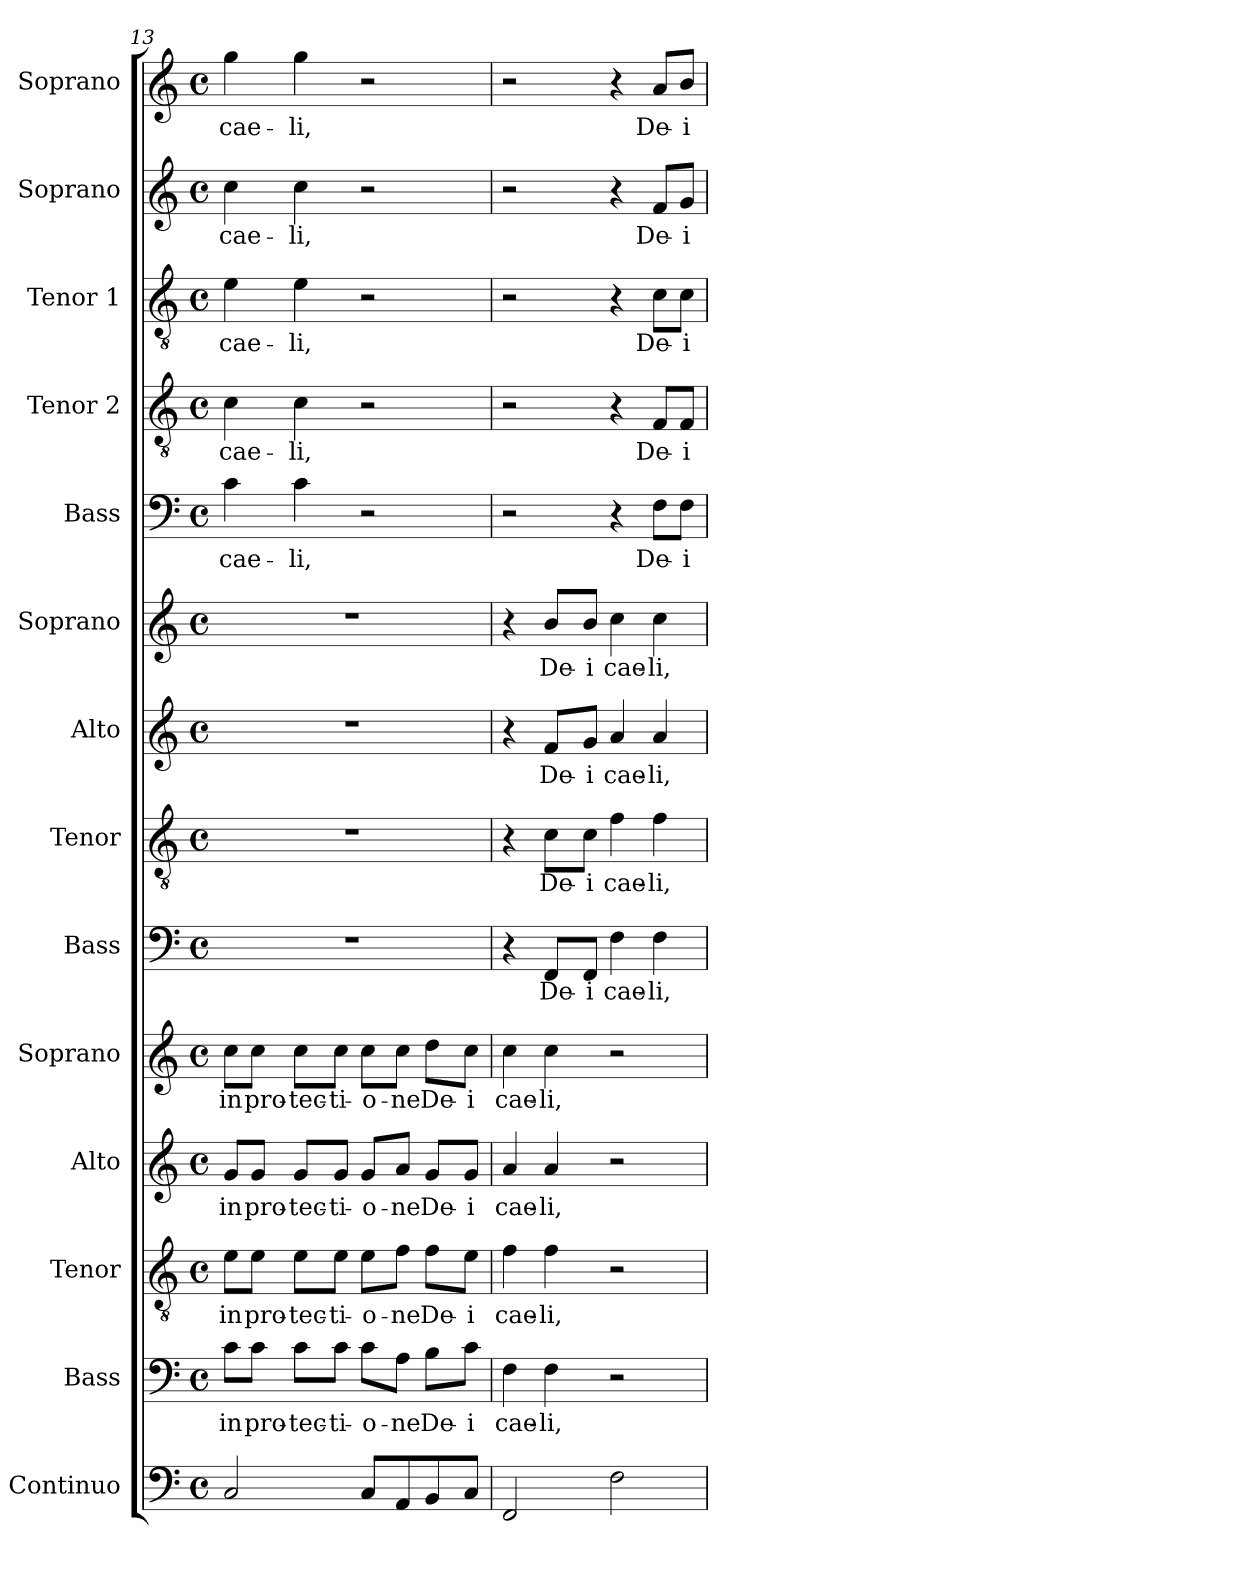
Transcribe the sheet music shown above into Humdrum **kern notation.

**kern	**kern	**text	**kern	**text	**kern	**text	**kern	**text	**kern	**text	**kern	**text	**kern	**text	**kern	**text	**kern	**text	**kern	**text	**kern	**text	**kern	**text	**kern	**text
*part14	*part13	*part13	*part12	*part12	*part11	*part11	*part10	*part10	*part9	*part9	*part8	*part8	*part7	*part7	*part6	*part6	*part5	*part5	*part4	*part4	*part3	*part3	*part2	*part2	*part1	*part1
*staff14	*staff13	*staff13	*staff12	*staff12	*staff11	*staff11	*staff10	*staff10	*staff9	*staff9	*staff8	*staff8	*staff7	*staff7	*staff6	*staff6	*staff5	*staff5	*staff4	*staff4	*staff3	*staff3	*staff2	*staff2	*staff1	*staff1
*I"Continuo	*I"Bass	*	*I"Tenor	*	*I"Alto	*	*I"Soprano	*	*I"Bass	*	*I"Tenor	*	*I"Alto	*	*I"Soprano	*	*I"Bass	*	*I"Tenor 2	*	*I"Tenor 1	*	*I"Soprano	*	*I"Soprano	*
*I'Cont.	*I'B.	*	*I'T.	*	*I'A.	*	*I'S.	*	*I'B.	*	*I'T.	*	*I'A.	*	*I'S.	*	*I'B.	*	*I'T2.	*	*I'T1.	*	*I'S.	*	*I'S.	*
*clefF4	*clefF4	*	*clefGv2	*	*clefG2	*	*clefG2	*	*clefF4	*	*clefGv2	*	*clefG2	*	*clefG2	*	*clefF4	*	*clefGv2	*	*clefGv2	*	*clefG2	*	*clefG2	*
*	*	*	*ITrd7c12	*	*	*	*	*	*	*	*ITrd7c12	*	*	*	*	*	*	*	*ITrd7c12	*	*ITrd7c12	*	*	*	*	*
*k[]	*k[]	*	*k[]	*	*k[]	*	*k[]	*	*k[]	*	*k[]	*	*k[]	*	*k[]	*	*k[]	*	*k[]	*	*k[]	*	*k[]	*	*k[]	*
*C:	*C:	*	*C:	*	*C:	*	*C:	*	*C:	*	*C:	*	*C:	*	*C:	*	*C:	*	*C:	*	*C:	*	*C:	*	*C:	*
*M4/4	*M4/4	*	*M4/4	*	*M4/4	*	*M4/4	*	*M4/4	*	*M4/4	*	*M4/4	*	*M4/4	*	*M4/4	*	*M4/4	*	*M4/4	*	*M4/4	*	*M4/4	*
*met(c)	*met(c)	*	*met(c)	*	*met(c)	*	*met(c)	*	*met(c)	*	*met(c)	*	*met(c)	*	*met(c)	*	*met(c)	*	*met(c)	*	*met(c)	*	*met(c)	*	*met(c)	*
=13	=13	=13	=13	=13	=13	=13	=13	=13	=13	=13	=13	=13	=13	=13	=13	=13	=13	=13	=13	=13	=13	=13	=13	=13	=13	=13
!	!	!LO:LY:b:color=#000000	!	!	!	!	!	!	!	!	!	!	!	!	!	!	!	!	!	!	!	!	!	!	!	!
!	!	!	!	!LO:LY:b:color=#000000	!	!	!	!	!	!	!	!	!	!	!	!	!	!	!	!	!	!	!	!	!	!
!	!	!	!	!	!	!LO:LY:b:color=#000000	!	!	!	!	!	!	!	!	!	!	!	!	!	!	!	!	!	!	!	!
!	!	!	!	!	!	!	!	!LO:LY:b:color=#000000	!	!	!	!	!	!	!	!	!	!	!	!	!	!	!	!	!	!
!	!	!	!	!	!	!	!	!	!	!	!	!	!	!	!	!	!	!LO:LY:b:color=#000000	!	!	!	!	!	!	!	!
!	!	!	!	!	!	!	!	!	!	!	!	!	!	!	!	!	!	!	!	!LO:LY:b:color=#000000	!	!	!	!	!	!
!	!	!	!	!	!	!	!	!	!	!	!	!	!	!	!	!	!	!	!	!	!	!LO:LY:b:color=#000000	!	!	!	!
!	!	!	!	!	!	!	!	!	!	!	!	!	!	!	!	!	!	!	!	!	!	!	!	!LO:LY:b:color=#000000	!	!
!	!	!	!	!	!	!	!	!	!	!	!	!	!	!	!	!	!	!	!	!	!	!	!	!	!	!LO:LY:b:color=#000000
2Ci/	8ci\L	in	8Ei\L	in	8gi/L	in	8cci\L	in	1r	.	1r	.	1r	.	1r	.	4ci\	cae-	4Ci\	cae-	4Ei\	cae-	4cci\	cae-	4ggi\	cae-
!	!	!LO:LY:b:color=#000000	!	!	!	!	!	!	!	!	!	!	!	!	!	!	!	!	!	!	!	!	!	!	!	!
!	!	!	!	!LO:LY:b:color=#000000	!	!	!	!	!	!	!	!	!	!	!	!	!	!	!	!	!	!	!	!	!	!
!	!	!	!	!	!	!LO:LY:b:color=#000000	!	!	!	!	!	!	!	!	!	!	!	!	!	!	!	!	!	!	!	!
!	!	!	!	!	!	!	!	!LO:LY:b:color=#000000	!	!	!	!	!	!	!	!	!	!	!	!	!	!	!	!	!	!
.	8ci\J	pro-	8Ei\J	pro-	8gi/J	pro-	8cci\J	pro-	.	.	.	.	.	.	.	.	.	.	.	.	.	.	.	.	.	.
!	!	!LO:LY:b:color=#000000	!	!	!	!	!	!	!	!	!	!	!	!	!	!	!	!	!	!	!	!	!	!	!	!
!	!	!	!	!LO:LY:b:color=#000000	!	!	!	!	!	!	!	!	!	!	!	!	!	!	!	!	!	!	!	!	!	!
!	!	!	!	!	!	!LO:LY:b:color=#000000	!	!	!	!	!	!	!	!	!	!	!	!	!	!	!	!	!	!	!	!
!	!	!	!	!	!	!	!	!LO:LY:b:color=#000000	!	!	!	!	!	!	!	!	!	!	!	!	!	!	!	!	!	!
!	!	!	!	!	!	!	!	!	!	!	!	!	!	!	!	!	!	!LO:LY:b:color=#000000	!	!	!	!	!	!	!	!
!	!	!	!	!	!	!	!	!	!	!	!	!	!	!	!	!	!	!	!	!LO:LY:b:color=#000000	!	!	!	!	!	!
!	!	!	!	!	!	!	!	!	!	!	!	!	!	!	!	!	!	!	!	!	!	!LO:LY:b:color=#000000	!	!	!	!
!	!	!	!	!	!	!	!	!	!	!	!	!	!	!	!	!	!	!	!	!	!	!	!	!LO:LY:b:color=#000000	!	!
!	!	!	!	!	!	!	!	!	!	!	!	!	!	!	!	!	!	!	!	!	!	!	!	!	!	!LO:LY:b:color=#000000
.	8ci\L	-tec-	8Ei\L	-tec-	8gi/L	-tec-	8cci\L	-tec-	.	.	.	.	.	.	.	.	4ci\	-li,	4Ci\	-li,	4Ei\	-li,	4cci\	-li,	4ggi\	-li,
!	!	!LO:LY:b:color=#000000	!	!	!	!	!	!	!	!	!	!	!	!	!	!	!	!	!	!	!	!	!	!	!	!
!	!	!	!	!LO:LY:b:color=#000000	!	!	!	!	!	!	!	!	!	!	!	!	!	!	!	!	!	!	!	!	!	!
!	!	!	!	!	!	!LO:LY:b:color=#000000	!	!	!	!	!	!	!	!	!	!	!	!	!	!	!	!	!	!	!	!
!	!	!	!	!	!	!	!	!LO:LY:b:color=#000000	!	!	!	!	!	!	!	!	!	!	!	!	!	!	!	!	!	!
.	8ci\J	-ti-	8Ei\J	-ti-	8gi/J	-ti-	8cci\J	-ti-	.	.	.	.	.	.	.	.	.	.	.	.	.	.	.	.	.	.
!	!	!LO:LY:b:color=#000000	!	!	!	!	!	!	!	!	!	!	!	!	!	!	!	!	!	!	!	!	!	!	!	!
!	!	!	!	!LO:LY:b:color=#000000	!	!	!	!	!	!	!	!	!	!	!	!	!	!	!	!	!	!	!	!	!	!
!	!	!	!	!	!	!LO:LY:b:color=#000000	!	!	!	!	!	!	!	!	!	!	!	!	!	!	!	!	!	!	!	!
!	!	!	!	!	!	!	!	!LO:LY:b:color=#000000	!	!	!	!	!	!	!	!	!	!	!	!	!	!	!	!	!	!
8Ci/L	8ci\L	-o-	8Ei\L	-o-	8gi/L	-o-	8cci\L	-o-	.	.	.	.	.	.	.	.	2r	.	2r	.	2r	.	2r	.	2r	.
!	!	!LO:LY:b:color=#000000	!	!	!	!	!	!	!	!	!	!	!	!	!	!	!	!	!	!	!	!	!	!	!	!
!	!	!	!	!LO:LY:b:color=#000000	!	!	!	!	!	!	!	!	!	!	!	!	!	!	!	!	!	!	!	!	!	!
!	!	!	!	!	!	!LO:LY:b:color=#000000	!	!	!	!	!	!	!	!	!	!	!	!	!	!	!	!	!	!	!	!
!	!	!	!	!	!	!	!	!LO:LY:b:color=#000000	!	!	!	!	!	!	!	!	!	!	!	!	!	!	!	!	!	!
8AAi/	8Ai\J	-ne	8Fi\J	-ne	8ai/J	-ne	8cci\J	-ne	.	.	.	.	.	.	.	.	.	.	.	.	.	.	.	.	.	.
!	!	!LO:LY:b:color=#000000	!	!	!	!	!	!	!	!	!	!	!	!	!	!	!	!	!	!	!	!	!	!	!	!
!	!	!	!	!LO:LY:b:color=#000000	!	!	!	!	!	!	!	!	!	!	!	!	!	!	!	!	!	!	!	!	!	!
!	!	!	!	!	!	!LO:LY:b:color=#000000	!	!	!	!	!	!	!	!	!	!	!	!	!	!	!	!	!	!	!	!
!	!	!	!	!	!	!	!	!LO:LY:b:color=#000000	!	!	!	!	!	!	!	!	!	!	!	!	!	!	!	!	!	!
8BBi/	8Bi\L	De-	8Fi\L	De-	8gi/L	De-	8ddi\L	De-	.	.	.	.	.	.	.	.	.	.	.	.	.	.	.	.	.	.
!	!	!LO:LY:b:color=#000000	!	!	!	!	!	!	!	!	!	!	!	!	!	!	!	!	!	!	!	!	!	!	!	!
!	!	!	!	!LO:LY:b:color=#000000	!	!	!	!	!	!	!	!	!	!	!	!	!	!	!	!	!	!	!	!	!	!
!	!	!	!	!	!	!LO:LY:b:color=#000000	!	!	!	!	!	!	!	!	!	!	!	!	!	!	!	!	!	!	!	!
!	!	!	!	!	!	!	!	!LO:LY:b:color=#000000	!	!	!	!	!	!	!	!	!	!	!	!	!	!	!	!	!	!
8Ci/J	8ci\J	-i	8Ei\J	-i	8gi/J	-i	8cci\J	-i	.	.	.	.	.	.	.	.	.	.	.	.	.	.	.	.	.	.
=14	=14	=14	=14	=14	=14	=14	=14	=14	=14	=14	=14	=14	=14	=14	=14	=14	=14	=14	=14	=14	=14	=14	=14	=14	=14	=14
!	!	!LO:LY:b:color=#000000	!	!	!	!	!	!	!	!	!	!	!	!	!	!	!	!	!	!	!	!	!	!	!	!
!	!	!	!	!LO:LY:b:color=#000000	!	!	!	!	!	!	!	!	!	!	!	!	!	!	!	!	!	!	!	!	!	!
!	!	!	!	!	!	!LO:LY:b:color=#000000	!	!	!	!	!	!	!	!	!	!	!	!	!	!	!	!	!	!	!	!
!	!	!	!	!	!	!	!	!LO:LY:b:color=#000000	!	!	!	!	!	!	!	!	!	!	!	!	!	!	!	!	!	!
2FFi/	4Fi\	cae-	4Fi\	cae-	4ai/	cae-	4cci\	cae-	4r	.	4r	.	4r	.	4r	.	2r	.	2r	.	2r	.	2r	.	2r	.
!	!	!LO:LY:b:color=#000000	!	!	!	!	!	!	!	!	!	!	!	!	!	!	!	!	!	!	!	!	!	!	!	!
!	!	!	!	!LO:LY:b:color=#000000	!	!	!	!	!	!	!	!	!	!	!	!	!	!	!	!	!	!	!	!	!	!
!	!	!	!	!	!	!LO:LY:b:color=#000000	!	!	!	!	!	!	!	!	!	!	!	!	!	!	!	!	!	!	!	!
!	!	!	!	!	!	!	!	!LO:LY:b:color=#000000	!	!	!	!	!	!	!	!	!	!	!	!	!	!	!	!	!	!
!	!	!	!	!	!	!	!	!	!	!LO:LY:b:color=#000000	!	!	!	!	!	!	!	!	!	!	!	!	!	!	!	!
!	!	!	!	!	!	!	!	!	!	!	!	!LO:LY:b:color=#000000	!	!	!	!	!	!	!	!	!	!	!	!	!	!
!	!	!	!	!	!	!	!	!	!	!	!	!	!	!LO:LY:b:color=#000000	!	!	!	!	!	!	!	!	!	!	!	!
!	!	!	!	!	!	!	!	!	!	!	!	!	!	!	!	!LO:LY:b:color=#000000	!	!	!	!	!	!	!	!	!	!
.	4Fi\	-li,	4Fi\	-li,	4ai/	-li,	4cci\	-li,	8FFi/L	De-	8Ci\L	De-	8fi/L	De-	8bi/L	De-	.	.	.	.	.	.	.	.	.	.
!	!	!	!	!	!	!	!	!	!	!LO:LY:b:color=#000000	!	!	!	!	!	!	!	!	!	!	!	!	!	!	!	!
!	!	!	!	!	!	!	!	!	!	!	!	!LO:LY:b:color=#000000	!	!	!	!	!	!	!	!	!	!	!	!	!	!
!	!	!	!	!	!	!	!	!	!	!	!	!	!	!LO:LY:b:color=#000000	!	!	!	!	!	!	!	!	!	!	!	!
!	!	!	!	!	!	!	!	!	!	!	!	!	!	!	!	!LO:LY:b:color=#000000	!	!	!	!	!	!	!	!	!	!
.	.	.	.	.	.	.	.	.	8FFi/J	-i	8Ci\J	-i	8gi/J	-i	8bi/J	-i	.	.	.	.	.	.	.	.	.	.
!	!	!	!	!	!	!	!	!	!	!LO:LY:b:color=#000000	!	!	!	!	!	!	!	!	!	!	!	!	!	!	!	!
!	!	!	!	!	!	!	!	!	!	!	!	!LO:LY:b:color=#000000	!	!	!	!	!	!	!	!	!	!	!	!	!	!
!	!	!	!	!	!	!	!	!	!	!	!	!	!	!LO:LY:b:color=#000000	!	!	!	!	!	!	!	!	!	!	!	!
!	!	!	!	!	!	!	!	!	!	!	!	!	!	!	!	!LO:LY:b:color=#000000	!	!	!	!	!	!	!	!	!	!
2Fi\	2r	.	2r	.	2r	.	2r	.	4Fi\	cae-	4Fi\	cae-	4ai/	cae-	4cci\	cae-	4r	.	4r	.	4r	.	4r	.	4r	.
!	!	!	!	!	!	!	!	!	!	!LO:LY:b:color=#000000	!	!	!	!	!	!	!	!	!	!	!	!	!	!	!	!
!	!	!	!	!	!	!	!	!	!	!	!	!LO:LY:b:color=#000000	!	!	!	!	!	!	!	!	!	!	!	!	!	!
!	!	!	!	!	!	!	!	!	!	!	!	!	!	!LO:LY:b:color=#000000	!	!	!	!	!	!	!	!	!	!	!	!
!	!	!	!	!	!	!	!	!	!	!	!	!	!	!	!	!LO:LY:b:color=#000000	!	!	!	!	!	!	!	!	!	!
!	!	!	!	!	!	!	!	!	!	!	!	!	!	!	!	!	!	!LO:LY:b:color=#000000	!	!	!	!	!	!	!	!
!	!	!	!	!	!	!	!	!	!	!	!	!	!	!	!	!	!	!	!	!LO:LY:b:color=#000000	!	!	!	!	!	!
!	!	!	!	!	!	!	!	!	!	!	!	!	!	!	!	!	!	!	!	!	!	!LO:LY:b:color=#000000	!	!	!	!
!	!	!	!	!	!	!	!	!	!	!	!	!	!	!	!	!	!	!	!	!	!	!	!	!LO:LY:b:color=#000000	!	!
!	!	!	!	!	!	!	!	!	!	!	!	!	!	!	!	!	!	!	!	!	!	!	!	!	!	!LO:LY:b:color=#000000
.	.	.	.	.	.	.	.	.	4Fi\	-li,	4Fi\	-li,	4ai/	-li,	4cci\	-li,	8Fi\L	De-	8FFi/L	De-	8Ci\L	De-	8fi/L	De-	8ai/L	De-
!	!	!	!	!	!	!	!	!	!	!	!	!	!	!	!	!	!	!LO:LY:b:color=#000000	!	!	!	!	!	!	!	!
!	!	!	!	!	!	!	!	!	!	!	!	!	!	!	!	!	!	!	!	!LO:LY:b:color=#000000	!	!	!	!	!	!
!	!	!	!	!	!	!	!	!	!	!	!	!	!	!	!	!	!	!	!	!	!	!LO:LY:b:color=#000000	!	!	!	!
!	!	!	!	!	!	!	!	!	!	!	!	!	!	!	!	!	!	!	!	!	!	!	!	!LO:LY:b:color=#000000	!	!
!	!	!	!	!	!	!	!	!	!	!	!	!	!	!	!	!	!	!	!	!	!	!	!	!	!	!LO:LY:b:color=#000000
.	.	.	.	.	.	.	.	.	.	.	.	.	.	.	.	.	8Fi\J	-i	8FFi/J	-i	8Ci\J	-i	8gi/J	-i	8bi/J	-i
=	=	=	=	=	=	=	=	=	=	=	=	=	=	=	=	=	=	=	=	=	=	=	=	=	=	=
*-	*-	*-	*-	*-	*-	*-	*-	*-	*-	*-	*-	*-	*-	*-	*-	*-	*-	*-	*-	*-	*-	*-	*-	*-	*-	*-
